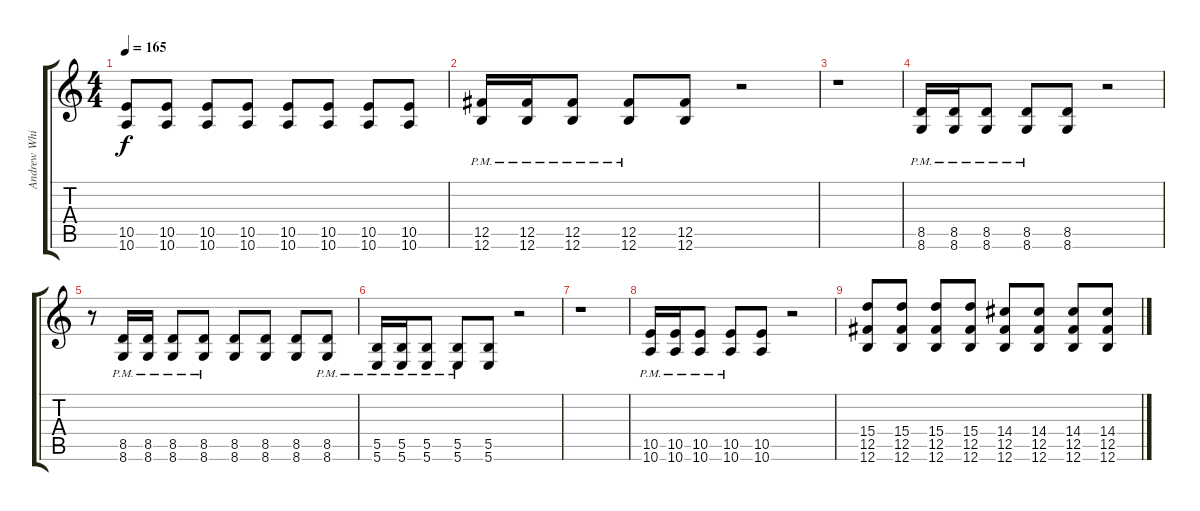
\track ("Andrew Whiting" "Andrew Whi") {instrument distortionguitar}
\staff {score tabs}
\tuning (Db4 Ab3 E3 B2 Gb2 B1) {hide}
\ts (4 4)
\tempo 165
\clef g2
\ks c
(10.5 10.6).8{dy f} (10.5 10.6).8 (10.5 10.6).8 (10.5 10.6).8 (10.5 10.6).8 (10.5 10.6).8 (10.5 10.6).8 (10.5 10.6).8 |
(12.5{pm} 12.6{pm}).16 (12.5{pm} 12.6{pm}).16 (12.5{pm} 12.6{pm}).8 (12.5{pm} 12.6{pm}).8 (12.5 12.6).8 r.2 |
r.1 |
(8.5{pm} 8.6{pm}).16 (8.5{pm} 8.6{pm}).16 (8.5{pm} 8.6{pm}).8 (8.5{pm} 8.6{pm}).8 (8.5 8.6).8 r.2 |
r.8 (8.5{pm} 8.6{pm}).16 (8.5{pm} 8.6{pm}).16 (8.5{pm} 8.6{pm}).8 (8.5{pm} 8.6{pm}).8 (8.5 8.6).8 (8.5 8.6).8 (8.5 8.6).8 (8.5{pm} 8.6{pm}).8 |
(5.5{pm} 5.6{pm}).16 (5.5{pm} 5.6{pm}).16 (5.5{pm} 5.6{pm}).8 (5.5{pm} 5.6{pm}).8 (5.5 5.6).8 r.2 |
r.1 |
(10.5{pm} 10.6{pm}).16 (10.5{pm} 10.6{pm}).16 (10.5{pm} 10.6{pm}).8 (10.5{pm} 10.6{pm}).8 (10.5 10.6).8 r.2 |
(15.4 12.5 12.6).8 (15.4 12.5 12.6).8 (15.4 12.5 12.6).8 (15.4 12.5 12.6).8 (14.4 12.5 12.6).8 (14.4 12.5 12.6).8 (14.4 12.5 12.6).8 (14.4 12.5 12.6).8
